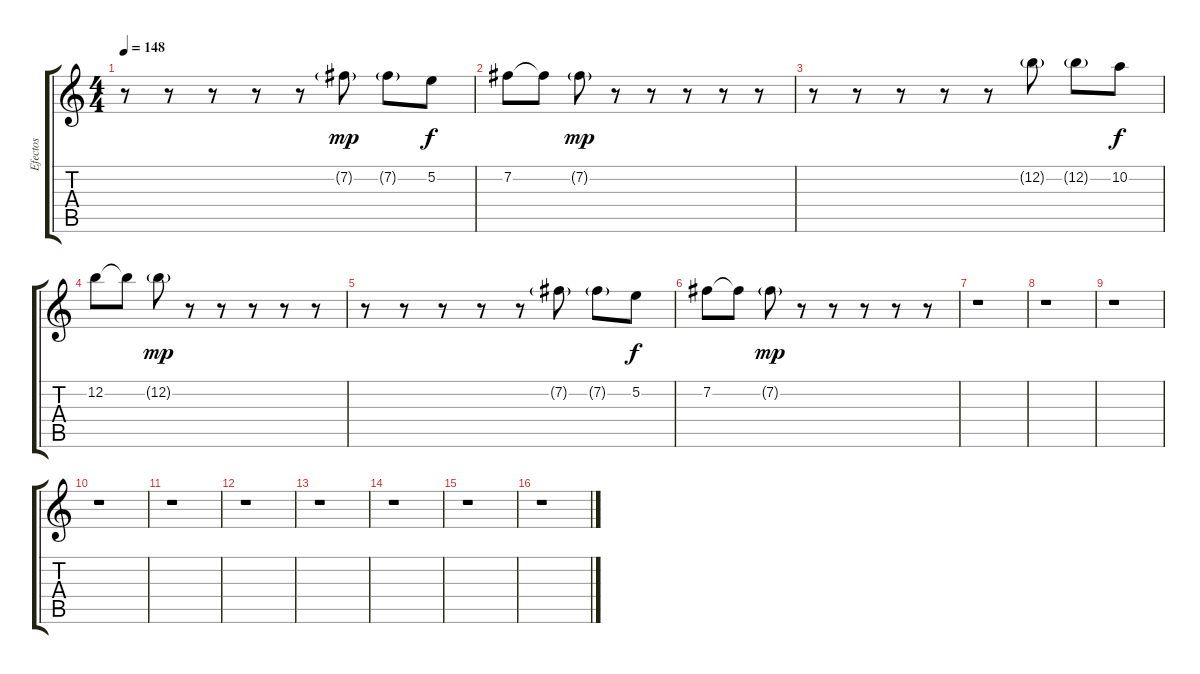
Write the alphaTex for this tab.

\track ("Efectos" "Efectos") {instrument overdrivenguitar}
\staff {score tabs}
\tuning (E4 B3 G3 D3 A2 E2) {hide}
\ts (4 4)
\tempo 148
\clef g2
\ks c
r.8{dy mp} r.8 r.8 r.8 r.8 7.2{g}.8 7.2{g}.8 5.2.8{dy f} |
7.2.8 7.2{t}.8 7.2{g}.8{dy mp} r.8 r.8 r.8 r.8 r.8 |
r.8 r.8 r.8 r.8 r.8 12.2{g}.8 12.2{g}.8 10.2.8{dy f} |
12.2.8 12.2{t}.8 12.2{g}.8{dy mp} r.8 r.8 r.8 r.8 r.8 |
r.8 r.8 r.8 r.8 r.8 7.2{g}.8 7.2{g}.8 5.2.8{dy f} |
7.2.8 7.2{t}.8 7.2{g}.8{dy mp} r.8 r.8 r.8 r.8 r.8 |
r.1 |
r.1 |
r.1 |
r.1 |
r.1 |
r.1 |
r.1 |
r.1 |
r.1 |
r.1
